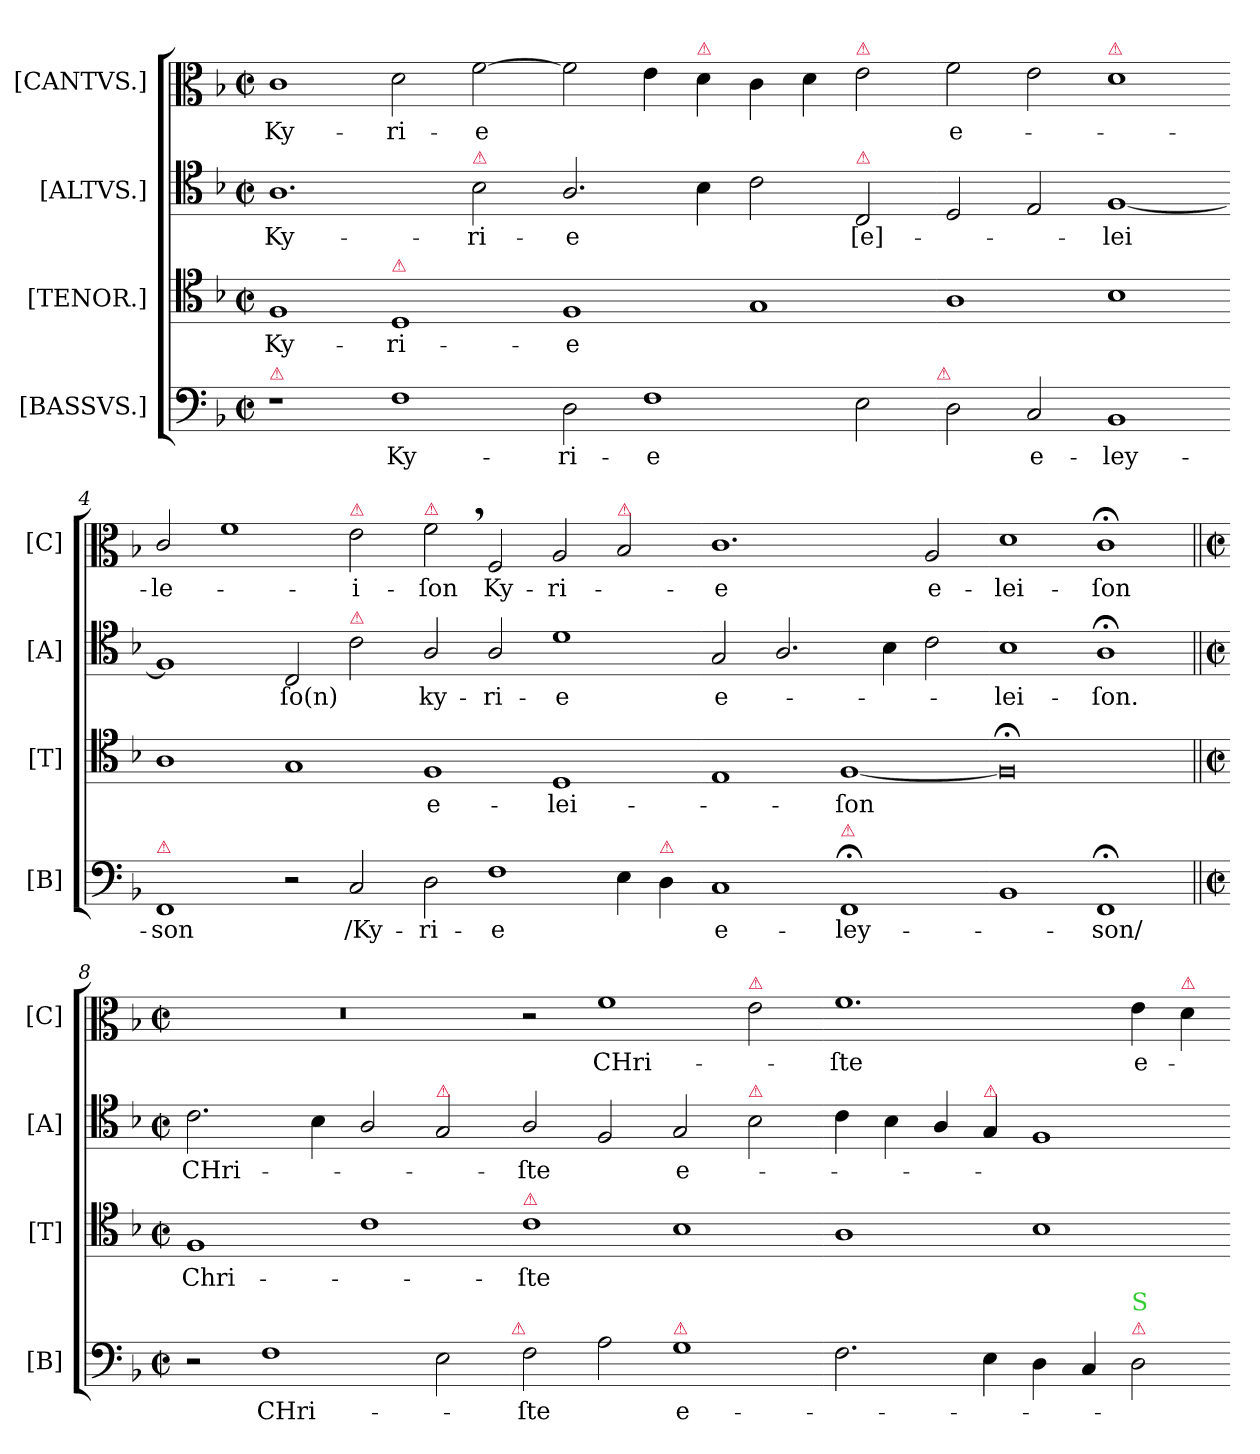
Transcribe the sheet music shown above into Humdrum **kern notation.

**kern	**text	**kern	**text	**kern	**text	**kern	**text
*part4	*part4	*part3	*part3	*part2	*part2	*part1	*part1
*staff4	*staff4	*staff3	*staff3	*staff2	*staff2	*staff1	*staff1
*I"[BASSVS.]	*	*I"[TENOR.]	*	*I"[ALTVS.]	*	*I"[CANTVS.]	*
*I'[B]	*	*I'[T]	*	*I'[A]	*	*I'[C]	*
*clefF4	*	*clefC4	*	*clefC4	*	*clefC3	*
*k[b-]	*	*k[b-]	*	*k[b-]	*	*k[b-]	*
*M2/1	*	*M2/1	*	*M2/1	*	*M2/1	*
*met(c|)	*	*met(c|)	*	*met(c|)	*	*met(c|)	*
=1	=1	=1	=1	=1	=1	=1	=1
!LO:TX:a:color=crimson:t=⚠	!	!	!	!	!	!	!
1r	.	1F/	Ky-	1.A\	Ky-	1c\	Ky-
!	!	!LO:TX:a:color=crimson:t=⚠	!	!	!	!	!
1F\	Ky-	1D/	-ri-	.	.	2d\	-ri-
!	!	!	!	!LO:TX:a:color=crimson:t=⚠	!	!	!
.	.	.	.	2B-\	-ri-	[2f\	-e
=2-	=2-	=2-	=2-	=2-	=2-	=2-	=2-
2D\	-ri-	1F/	-e	2.A/	-e	2f\]	.
1F\	-e	.	.	.	.	4e\	.
!	!	!	!	!	!	!LO:TX:a:color=crimson:t=⚠	!
.	.	.	.	4B-\	.	4d\	.
.	.	1G/	.	2c\	.	4c\	.
.	.	.	.	.	.	4d\	.
!	!	!	!	!	!	!LO:TX:a:color=crimson:t=⚠	!
!	!	!	!	!LO:TX:a:color=crimson:t=⚠	!	!	!
2E\	.	.	.	2C/	[e]-	2e\	.
!LO:TX:a:color=crimson:t=⚠	!	!	!	!	!	!	!
=3-	=3-	=3-	=3-	=3-	=3-	=3-	=3-
2D\	.	1A\	.	2D/	.	2f\	e-
2C/	e-	.	.	2E/	.	2e\	.
!	!	!	!	!	!	!LO:TX:a:color=crimson:t=⚠	!
1BB-/	-ley-	1B-\	.	[1F/	-lei	1d\	.
=4-	=4-	=4-	=4-	=4-	=4-	=4-	=4-
!LO:TX:a:color=crimson:t=⚠	!	!	!	!	!	!	!
1FF/	-son	1A\	.	1F/]	.	2c/	-le-
.	.	.	.	.	.	1f\	.
2r	.	1G/	.	2C/	-ſo(n)	.	.
!	!	!	!	!	!	!LO:TX:a:color=crimson:t=⚠	!
!	!	!	!	!LO:TX:a:color=crimson:t=⚠	!	!	!
2C/	/Ky-	.	.	2c\	.	2e\	-i-
=5-	=5-	=5-	=5-	=5-	=5-	=5-	=5-
!	!	!	!	!	!	!LO:TX:a:color=crimson:t=⚠	!
2D\	-ri-	1F/	e-	2A/	ky-	2f,\	-ſon
!	!	!	!	!	!	!	!LO:LY:i
1F\	-e	.	.	2A/	-ri-	2F/	Ky-
!	!	!	!	!	!	!	!LO:LY:i
.	.	1D/	-lei-	1d\	-e	2A/	-ri-
!	!	!	!	!	!	!LO:TX:a:color=crimson:t=⚠	!
4E\	.	.	.	.	.	2B-/	.
!LO:TX:a:color=crimson:t=⚠	!	!	!	!	!	!	!
4D\	.	.	.	.	.	.	.
=6-	=6-	=6-	=6-	=6-	=6-	=6-	=6-
!	!	!	!	!	!	!	!LO:LY:i
1C/	e-	1E/	.	2G/	e-	1.c\	-e
.	.	.	.	2.A/	.	.	.
!LO:TX:a:color=crimson:t=⚠	!	!	!	!	!	!	!
1FF;</	-ley-	[1F/	-ſon	.	.	.	.
.	.	.	.	4B-\	.	.	.
!	!	!	!	!	!	!	!LO:LY:i
.	.	.	.	2c\	.	2A/	e-
=7-	=7-	=7-	=7-	=7-	=7-	=7-	=7-
!	!	!	!	!	!	!	!LO:LY:i
1BB-/	.	0F;</]	.	1B-\	-lei-	1d\	-lei-
!	!	!	!	!	!	!	!LO:LY:i
1FF;</	-son/	.	.	1A;<\	-ſon.	1c;<\	-ſon
=8||	=8||	=8||	=8||	=8||	=8||	=8||	=8||
*M2/1	*	*M2/1	*	*M2/1	*	*M2/1	*
*met(c|)	*	*met(c|)	*	*met(c|)	*	*met(c|)	*
2r	.	1F/	Chri-	2.c\	CHri-	0r	.
1F\	CHri-	.	.	.	.	.	.
.	.	.	.	4B-\	.	.	.
.	.	1c\	.	2A/	.	.	.
!	!	!	!	!LO:TX:a:color=crimson:t=⚠	!	!	!
2E\	.	.	.	2G/	.	.	.
!LO:TX:a:color=crimson:t=⚠	!	!	!	!	!	!	!
=9-	=9-	=9-	=9-	=9-	=9-	=9-	=9-
!	!	!LO:TX:a:color=crimson:t=⚠	!	!	!	!	!
2F\	-ſte	1c\	-ſte	2A/	-ſte	2r	.
2A\	.	.	.	2F/	.	1f\	CHri-
!LO:TX:a:color=crimson:t=⚠	!	!	!	!	!	!	!
1G\	e-	1B-\	.	2G/	e-	.	.
!	!	!	!	!	!	!LO:TX:a:color=crimson:t=⚠	!
!	!	!	!	!LO:TX:a:color=crimson:t=⚠	!	!	!
.	.	.	.	2B-\	.	2e\	.
=10-	=10-	=10-	=10-	=10-	=10-	=10-	=10-
2.F\	.	1A\	.	4c\	.	1.f\	-ſte
.	.	.	.	4B-\	.	.	.
.	.	.	.	4A/	.	.	.
!	!	!	!	!LO:TX:a:color=crimson:t=⚠	!	!	!
4E\	.	.	.	4G/	.	.	.
4D\	.	1B-\	.	1F/	.	.	.
4C/	.	.	.	.	.	.	.
!LO:TX:a:color=crimson:t=⚠	!	!	!	!	!	!	!
!LO:TX:a:color=limegreen:t=S	!	!	!	!	!	!	!
2D\	.	.	.	.	.	4e\	e-
!	!	!	!	!	!	!LO:TX:a:color=crimson:t=⚠	!
.	.	.	.	.	.	4d\	.
=-	=-	=-	=-	=-	=-	=-	=-
*-	*-	*-	*-	*-	*-	*-	*-
